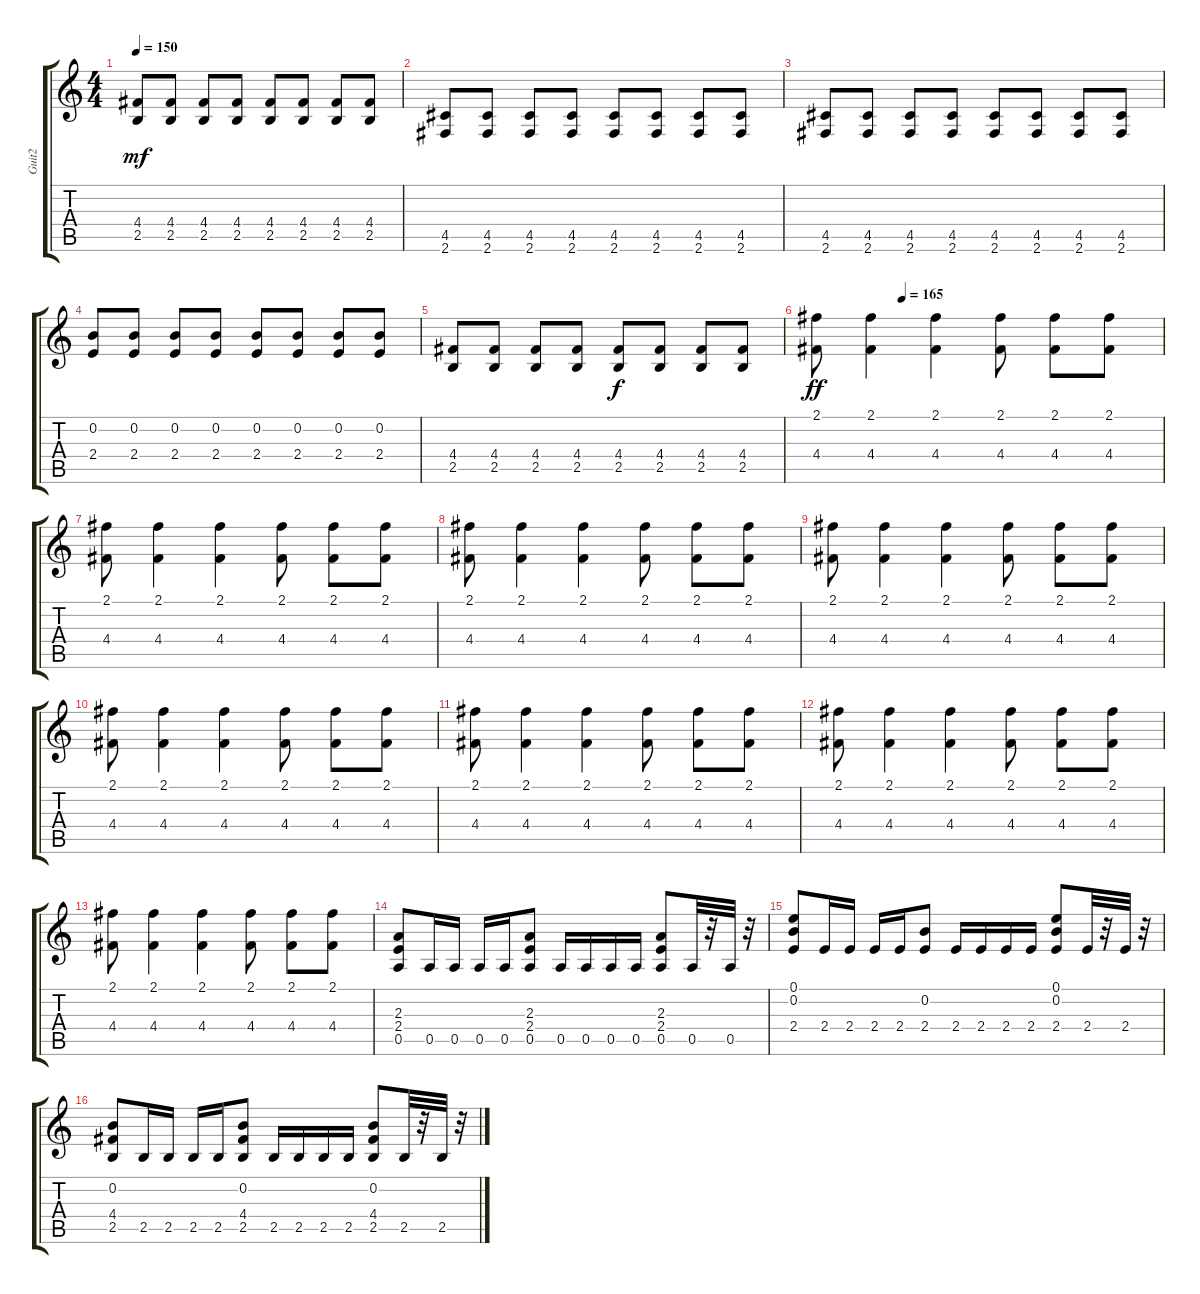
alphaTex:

\track ("Guit2" "Guit2") {instrument distortionguitar}
\staff {score tabs}
\tuning (E4 B3 G3 D3 A2 E2) {hide}
\ts (4 4)
\tempo 150
\clef g2
\ks c
(4.4 2.5).8{dy mf} (4.4 2.5).8 (4.4 2.5).8 (4.4 2.5).8 (4.4 2.5).8 (4.4 2.5).8 (4.4 2.5).8 (4.4 2.5).8 |
(4.5 2.6).8 (4.5 2.6).8 (4.5 2.6).8 (4.5 2.6).8 (4.5 2.6).8 (4.5 2.6).8 (4.5 2.6).8 (4.5 2.6).8 |
(4.5 2.6).8 (4.5 2.6).8 (4.5 2.6).8 (4.5 2.6).8 (4.5 2.6).8 (4.5 2.6).8 (4.5 2.6).8 (4.5 2.6).8 |
(0.2 2.4).8 (0.2 2.4).8 (0.2 2.4).8 (0.2 2.4).8 (0.2 2.4).8 (0.2 2.4).8 (0.2 2.4).8 (0.2 2.4).8 |
(4.4 2.5).8 (4.4 2.5).8 (4.4 2.5).8 (4.4 2.5).8 (4.4 2.5).8{dy f} (4.4 2.5).8 (4.4 2.5).8 (4.4 2.5).8 |
\tempo (165 0.25)
(2.1 4.4).8{dy ff} (2.1 4.4).4 (2.1 4.4).4 (2.1 4.4).8 (2.1 4.4).8 (2.1 4.4).8 |
(2.1 4.4).8 (2.1 4.4).4 (2.1 4.4).4 (2.1 4.4).8 (2.1 4.4).8 (2.1 4.4).8 |
(2.1 4.4).8 (2.1 4.4).4 (2.1 4.4).4 (2.1 4.4).8 (2.1 4.4).8 (2.1 4.4).8 |
(2.1 4.4).8 (2.1 4.4).4 (2.1 4.4).4 (2.1 4.4).8 (2.1 4.4).8 (2.1 4.4).8 |
(2.1 4.4).8 (2.1 4.4).4 (2.1 4.4).4 (2.1 4.4).8 (2.1 4.4).8 (2.1 4.4).8 |
(2.1 4.4).8 (2.1 4.4).4 (2.1 4.4).4 (2.1 4.4).8 (2.1 4.4).8 (2.1 4.4).8 |
(2.1 4.4).8 (2.1 4.4).4 (2.1 4.4).4 (2.1 4.4).8 (2.1 4.4).8 (2.1 4.4).8 |
(2.1 4.4).8 (2.1 4.4).4 (2.1 4.4).4 (2.1 4.4).8 (2.1 4.4).8 (2.1 4.4).8 |
(2.3 2.4 0.5).8 0.5.16 0.5.16 0.5.16 0.5.16 (2.3 2.4 0.5).8 0.5.16 0.5.16 0.5.16 0.5.16 (2.3 2.4 0.5).8 0.5.32 r.32 0.5.32 r.32 |
(0.1 0.2 2.4).8 2.4.16 2.4.16 2.4.16 2.4.16 (0.2 2.4).8 2.4.16 2.4.16 2.4.16 2.4.16 (0.1 0.2 2.4).8 2.4.32 r.32 2.4.32 r.32 |
(0.2 4.4 2.5).8 2.5.16 2.5.16 2.5.16 2.5.16 (0.2 4.4 2.5).8 2.5.16 2.5.16 2.5.16 2.5.16 (0.2 4.4 2.5).8 2.5.32 r.32 2.5.32 r.32
